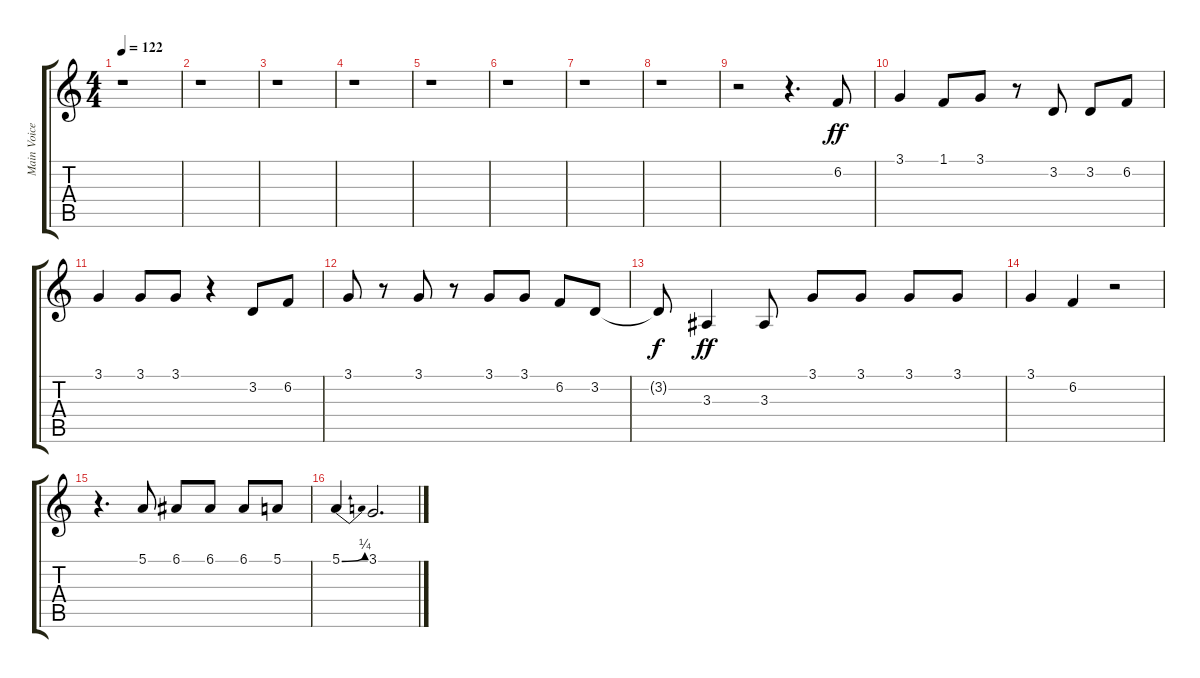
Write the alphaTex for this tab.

\track ("Main Voice" "Main Voice") {instrument pad4choir}
\staff {score tabs}
\tuning (E4 B3 G3 D3 A2 E2) {hide}
\ts (4 4)
\tempo 122
\clef g2
\ks c
r.1{dy f} |
r.1 |
r.1 |
r.1 |
r.1 |
r.1 |
r.1 |
r.1 |
r.2 r.4{d} 6.2.8{dy ff} |
3.1.4 1.1.8 3.1.8 r.8 3.2.8 3.2.8 6.2.8 |
3.1.4 3.1.8 3.1.8 r.4 3.2.8 6.2.8 |
3.1.8 r.8 3.1.8 r.8 3.1.8 3.1.8 6.2.8 3.2.8 |
3.2{t}.8{dy f} 3.3.4{dy ff} 3.3.8 3.1.8 3.1.8 3.1.8 3.1.8 |
3.1.4 6.2.4 r.2 |
r.4{d} 5.1.8 6.1.8 6.1.8 6.1.8 5.1.8 |
5.1{be (bend 0 0 60 1)}.4 3.1.2{d}
